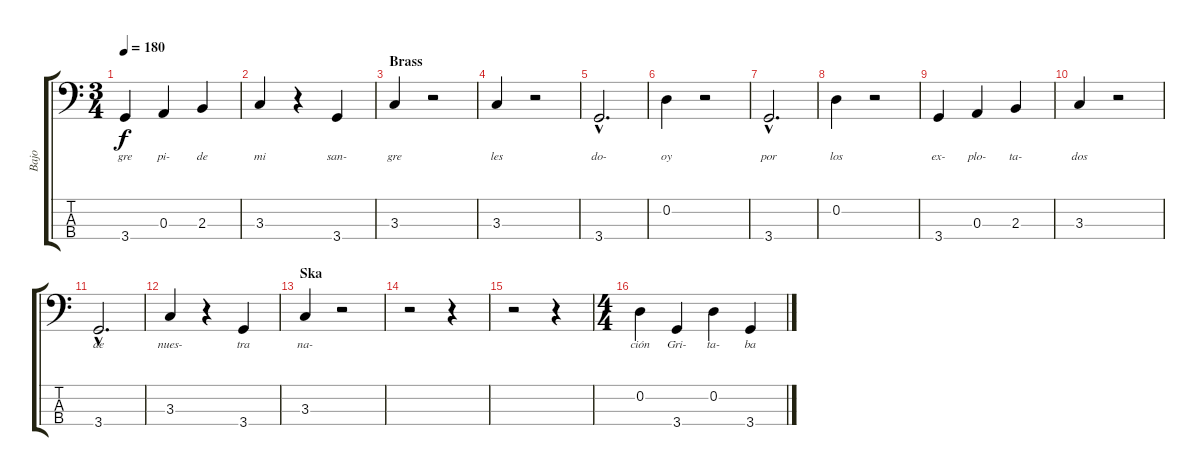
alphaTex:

\track ("Bajo" "Bajo") {instrument electricbassfinger}
\staff {score tabs}
\tuning (G2 D2 A1 E1) {hide}
\ts (3 4)
\tempo 180
\clef f4
\ks c
3.4.4{lyrics (0 "gre") lyrics (1 "") lyrics (2 "") lyrics (3 "") lyrics (4 "") dy f} 0.3.4{lyrics (0 "pi-") lyrics (1 "") lyrics (2 "") lyrics (3 "") lyrics (4 "")} 2.3.4{lyrics (0 "de") lyrics (1 "") lyrics (2 "") lyrics (3 "") lyrics (4 "")} |
3.3.4{lyrics (0 "mi") lyrics (1 "") lyrics (2 "") lyrics (3 "") lyrics (4 "")} r.4 3.4.4{lyrics (0 "san-") lyrics (1 "") lyrics (2 "") lyrics (3 "") lyrics (4 "")} |
\section ("" "Brass")
3.3.4{lyrics (0 "gre") lyrics (1 "") lyrics (2 "") lyrics (3 "") lyrics (4 "")} r.2 |
3.3.4{lyrics (0 "les") lyrics (1 "") lyrics (2 "") lyrics (3 "") lyrics (4 "")} r.2 |
3.4{hac}.2{d lyrics (0 "do-") lyrics (1 "") lyrics (2 "") lyrics (3 "") lyrics (4 "")} |
0.2.4{lyrics (0 "oy") lyrics (1 "") lyrics (2 "") lyrics (3 "") lyrics (4 "")} r.2 |
3.4{hac}.2{d lyrics (0 "por") lyrics (1 "") lyrics (2 "") lyrics (3 "") lyrics (4 "")} |
0.2.4{lyrics (0 "los") lyrics (1 "") lyrics (2 "") lyrics (3 "") lyrics (4 "")} r.2 |
3.4.4{lyrics (0 "ex-") lyrics (1 "") lyrics (2 "") lyrics (3 "") lyrics (4 "")} 0.3.4{lyrics (0 "plo-") lyrics (1 "") lyrics (2 "") lyrics (3 "") lyrics (4 "")} 2.3.4{lyrics (0 "ta-") lyrics (1 "") lyrics (2 "") lyrics (3 "") lyrics (4 "")} |
3.3.4{lyrics (0 "dos") lyrics (1 "") lyrics (2 "") lyrics (3 "") lyrics (4 "")} r.2 |
3.4{hac}.2{d lyrics (0 "de") lyrics (1 "") lyrics (2 "") lyrics (3 "") lyrics (4 "")} |
3.3.4{lyrics (0 "nues-") lyrics (1 "") lyrics (2 "") lyrics (3 "") lyrics (4 "")} r.4 3.4.4{lyrics (0 "tra") lyrics (1 "") lyrics (2 "") lyrics (3 "") lyrics (4 "")} |
\section ("" "Ska")
3.3.4{lyrics (0 "na-") lyrics (1 "") lyrics (2 "") lyrics (3 "") lyrics (4 "")} r.2 |
r.2 r.4 |
r.2 r.4 |
\ts (4 4)
0.2.4{lyrics (0 "ción") lyrics (1 "") lyrics (2 "") lyrics (3 "") lyrics (4 "")} 3.4.4{lyrics (0 "Gri-") lyrics (1 "") lyrics (2 "") lyrics (3 "") lyrics (4 "")} 0.2.4{lyrics (0 "ta-") lyrics (1 "") lyrics (2 "") lyrics (3 "") lyrics (4 "")} 3.4.4{lyrics (0 "ba") lyrics (1 "") lyrics (2 "") lyrics (3 "") lyrics (4 "")}
